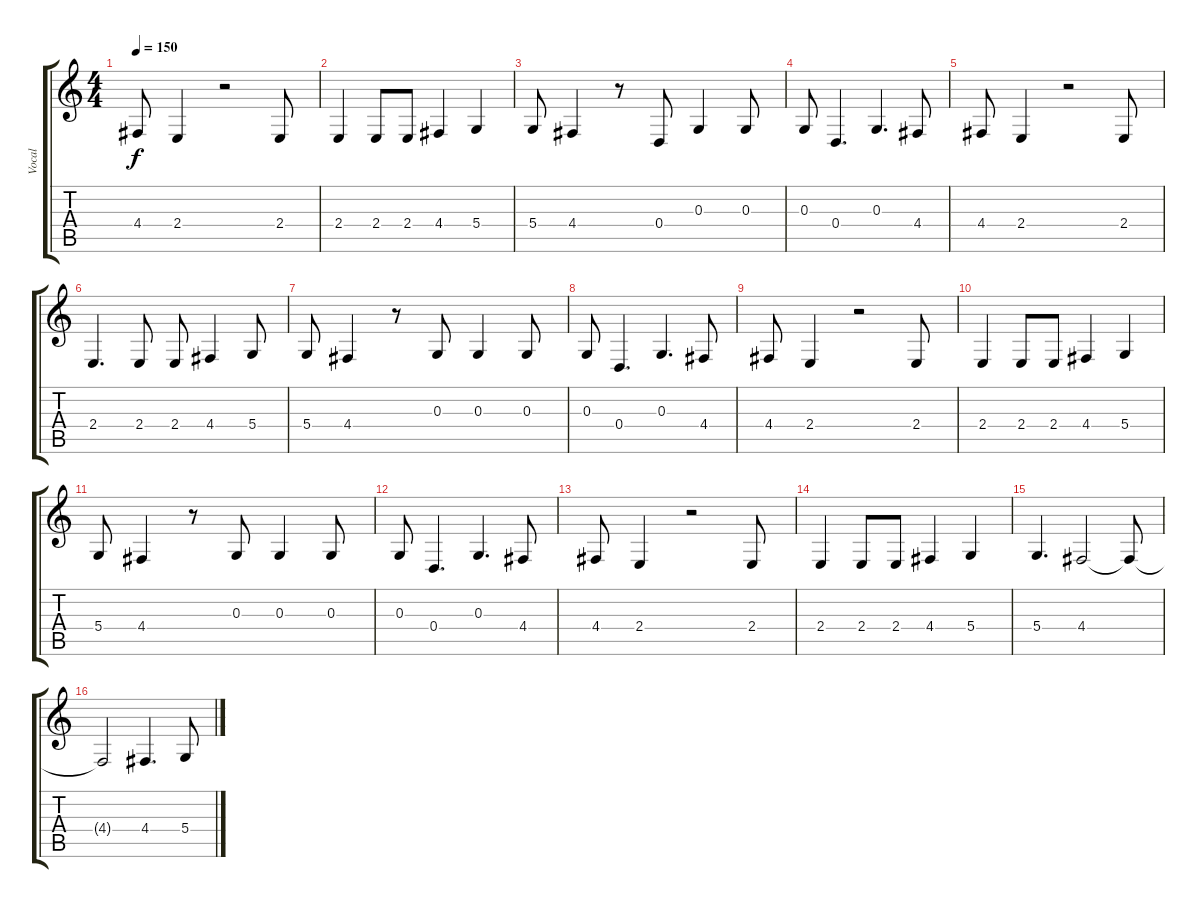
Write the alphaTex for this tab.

\track ("Vocal" "Vocal") {instrument altosax}
\staff {score tabs}
\tuning (E4 B3 G3 D3 A2 E2) {hide}
\ts (4 4)
\tempo 150
\clef g2
\ks c
4.4.8{dy f} 2.4.4 r.2 2.4.8 |
2.4.4 2.4.8 2.4.8 4.4.4 5.4.4 |
5.4.8 4.4.4 r.8 0.4.8 0.3.4 0.3.8 |
0.3.8 0.4.4{d} 0.3.4{d} 4.4.8 |
4.4.8 2.4.4 r.2 2.4.8 |
2.4.4{d} 2.4.8 2.4.8 4.4.4 5.4.8 |
5.4.8 4.4.4 r.8 0.3.8 0.3.4 0.3.8 |
0.3.8 0.4.4{d} 0.3.4{d} 4.4.8 |
4.4.8 2.4.4 r.2 2.4.8 |
2.4.4 2.4.8 2.4.8 4.4.4 5.4.4 |
5.4.8 4.4.4 r.8 0.3.8 0.3.4 0.3.8 |
0.3.8 0.4.4{d} 0.3.4{d} 4.4.8 |
4.4.8 2.4.4 r.2 2.4.8 |
2.4.4 2.4.8 2.4.8 4.4.4 5.4.4 |
5.4.4{d} 4.4.2 4.4{t}.8 |
4.4{t}.2 4.4.4{d} 5.4.8
